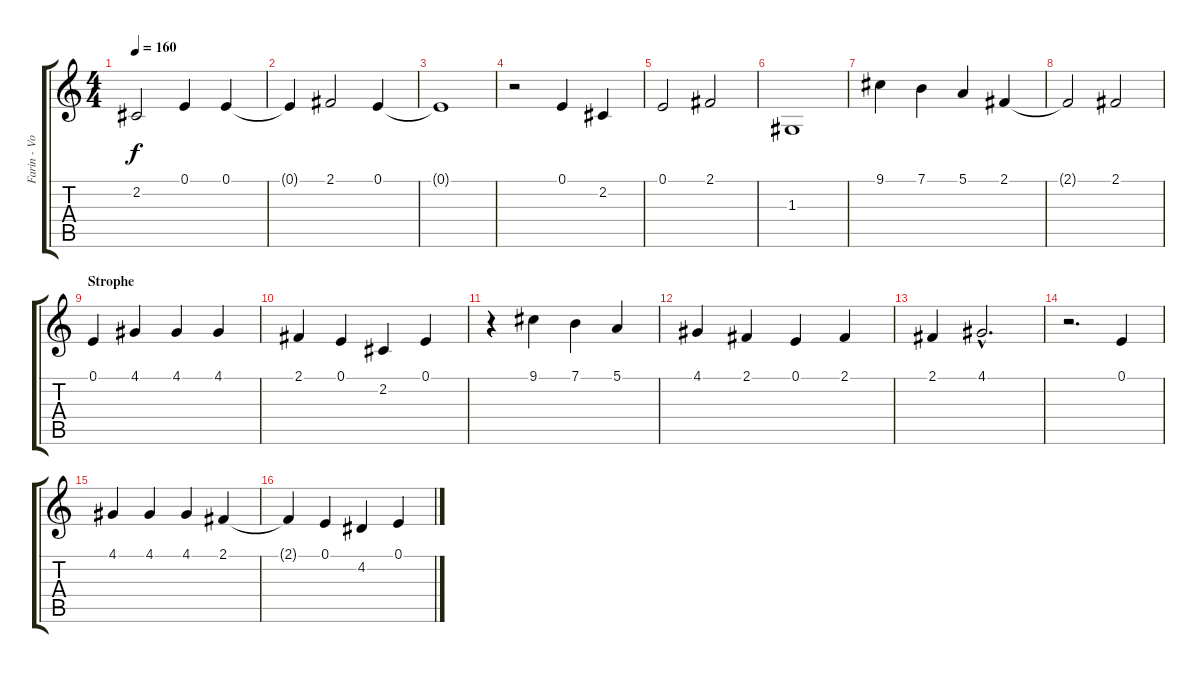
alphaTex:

\track ("Farin - Voice" "Farin - Vo") {instrument lead1square}
\staff {score tabs}
\tuning (E4 B3 G3 D3 A2 E2) {hide}
\ts (4 4)
\tempo 160
\clef g2
\ks c
2.2.2{dy f} 0.1.4 0.1.4 |
0.1{t}.4 2.1.2 0.1.4 |
0.1{t}.1 |
r.2 0.1.4 2.2.4 |
0.1.2 2.1.2 |
1.3.1 |
9.1.4 7.1.4 5.1.4 2.1.4 |
2.1{t}.2 2.1.2 |
\section ("" "Strophe")
0.1.4 4.1.4 4.1.4 4.1.4 |
2.1.4 0.1.4 2.2.4 0.1.4 |
r.4 9.1.4 7.1.4 5.1.4 |
4.1.4 2.1.4 0.1.4 2.1.4 |
2.1.4 4.1{hac}.2{d} |
r.2{d} 0.1.4 |
4.1.4 4.1.4 4.1.4 2.1.4 |
2.1{t}.4 0.1.4 4.2.4 0.1.4
